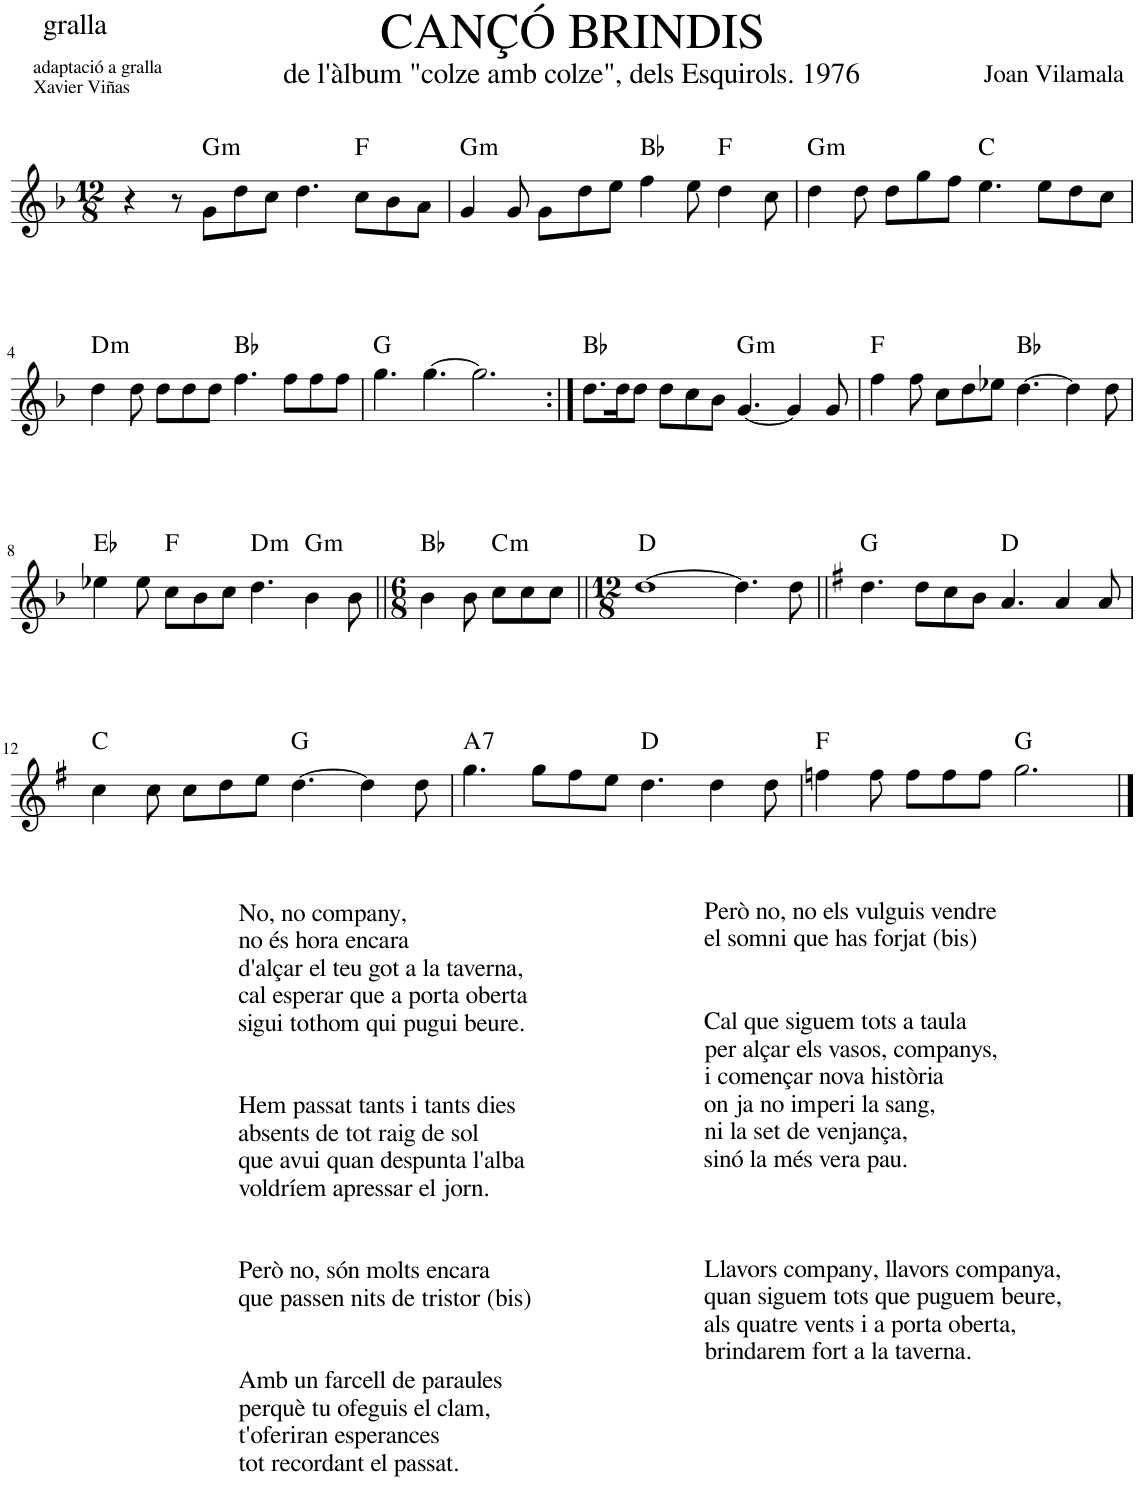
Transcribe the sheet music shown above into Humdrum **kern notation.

**kern	**harte
*part1	*part1
*staff1	*
*I"Oboè	*
*I'Ob.	*
*clefG2	*
*k[b-]	*
*M12/8	*
=1	=1
4r	.
8r	.
!	!LO:H:kt=m
8g\L	G:min
8dd\	.
8cc\J	.
4.dd\	.
8cc\L	F:maj
8b-\	.
8a\J	.
=2	=2
!	!LO:H:kt=m
4g/	G:min
8g/	.
8g\L	.
8dd\	.
8ee\J	.
4ff\	Bb:maj
8ee\	.
4dd\	F:maj
8cc\	.
=3	=3
!	!LO:H:kt=m
4dd\	G:min
8dd\	.
8dd\L	.
8gg\	.
8ff\J	.
4.ee\	C:maj
8ee\L	.
8dd\	.
8cc\J	.
!!LO:LB:g=z
=4	=4
!	!LO:H:kt=m
4dd\	D:min
8dd\	.
8dd\L	.
8dd\	.
8dd\J	.
4.ff\	Bb:maj
8ff\L	.
8ff\	.
8ff\J	.
=5	=5
4.gg\	G:maj
[4.gg\	.
2.gg\]	.
=6:|!	=6:|!
8.dd\L	Bb:maj
16dd\K	.
8dd\J	.
8dd\L	.
8cc\	.
8b-\J	.
!	!LO:H:kt=m
[4.g/	G:min
4g/]	.
8g/	.
=7	=7
4ff\	F:maj
8ff\	.
8cc\L	.
8dd\	.
8ee-X\J	.
[4.dd\	Bb:maj
4dd\]	.
8dd\	.
!!LO:LB:g=z
=8	=8
4ee-X\	Eb:maj
8ee-\	.
8cc\L	F:maj
8b-\	.
8cc\J	.
!	!LO:H:kt=m
4.dd\	D:min
!	!LO:H:kt=m
4b-\	G:min
8b-\	.
=9||	=9||
*M6/8	*
4b-\	Bb:maj
8b-\	.
!	!LO:H:kt=m
8cc\L	C:min
8cc\	.
8cc\J	.
=10||	=10||
*M12/8	*
[1dd	D:maj
4.dd\]	.
8dd\	.
=11||	=11||
*k[f#]	*
4.dd\	G:maj
8dd\L	.
8cc\	.
8b\J	.
4.a/	D:maj
4a/	.
8a/	.
!!LO:LB:g=z
=12	=12
4cc\	C:maj
8cc\	.
8cc\L	.
8dd\	.
8ee\J	.
[4.dd\	G:maj
4dd\]	.
8dd\	.
=13	=13
!	!LO:H:kt=7
4.gg\	A:7
8gg\L	.
8ff#\	.
8ee\J	.
4.dd\	D:maj
4dd\	.
8dd\	.
=14	=14
4ffn\	F:maj
8ff\	.
8ff\L	.
8ff\	.
8ff\J	.
2.gg\	G:maj
==	==
*-	*-
